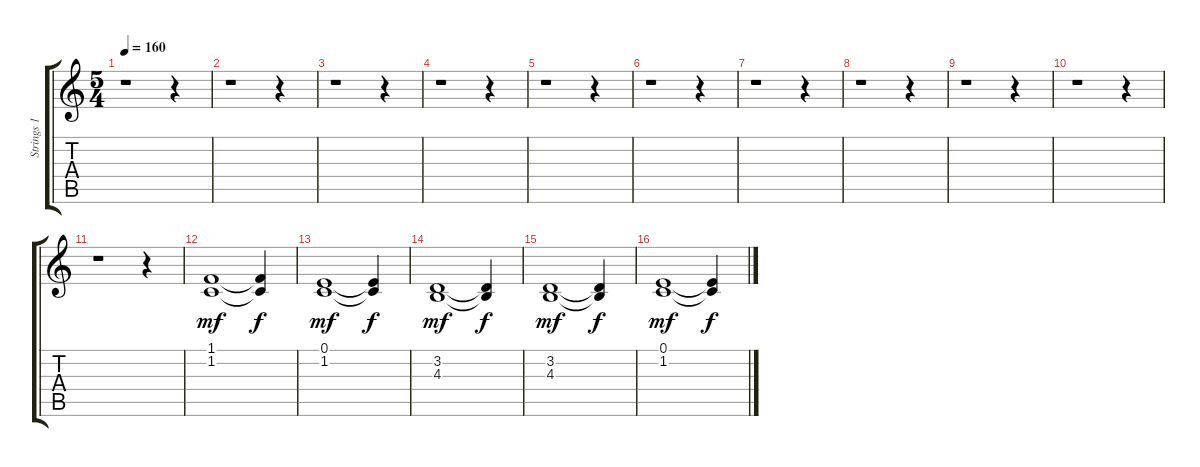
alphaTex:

\track ("Strings 1" "Strings 1") {instrument stringensemble1}
\staff {score tabs}
\tuning (E4 B3 G3 D3 A2 E2) {hide}
\ts (5 4)
\tempo 160
\clef g2
\ks c
r.1{dy f} r.4 |
r.1 r.4 |
r.1 r.4 |
r.1 r.4 |
r.1 r.4 |
r.1 r.4 |
r.1 r.4 |
r.1 r.4 |
r.1 r.4 |
r.1 r.4 |
r.1 r.4 |
(1.1 1.2).1{dy mf} (1.1{t} 1.2{t}).4{dy f} |
(0.1 1.2).1{dy mf} (0.1{t} 1.2{t}).4{dy f} |
(3.2 4.3).1{dy mf} (3.2{t} 4.3{t}).4{dy f} |
(3.2 4.3).1{dy mf} (3.2{t} 4.3{t}).4{dy f} |
(0.1 1.2).1{dy mf} (0.1{t} 1.2{t}).4{dy f}
